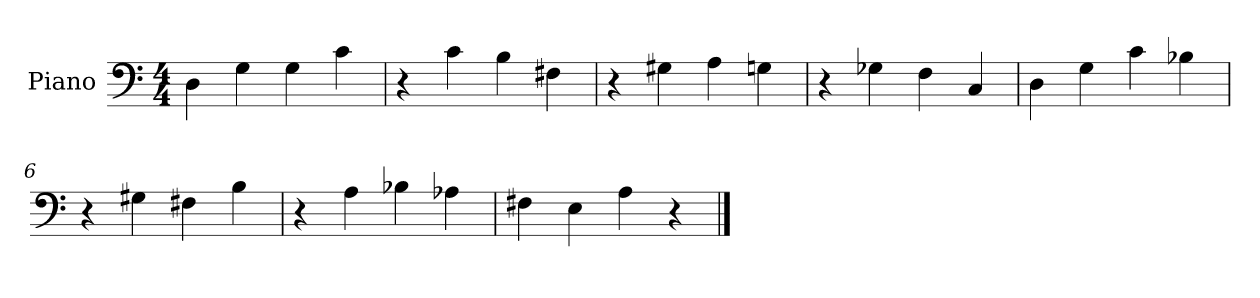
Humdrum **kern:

**kern
*part1
*staff1
*I"Piano
*I'Pno.
*clefF4
*k[]
*M4/4
=1
4D\
4G\
4G\
4c\
=2
4r
4c\
4B\
4F#X\
=3
4r
4G#X\
4A\
4Gn\
=4
4r
4G-X\
4F\
4C/
=5
4D\
4G\
4c\
4B-X\
=6
4r
4G#X\
4F#X\
4B\
=7
4r
4A\
4B-X\
4A-X\
=8
4F#X\
4E\
4A\
4r
==
*-
